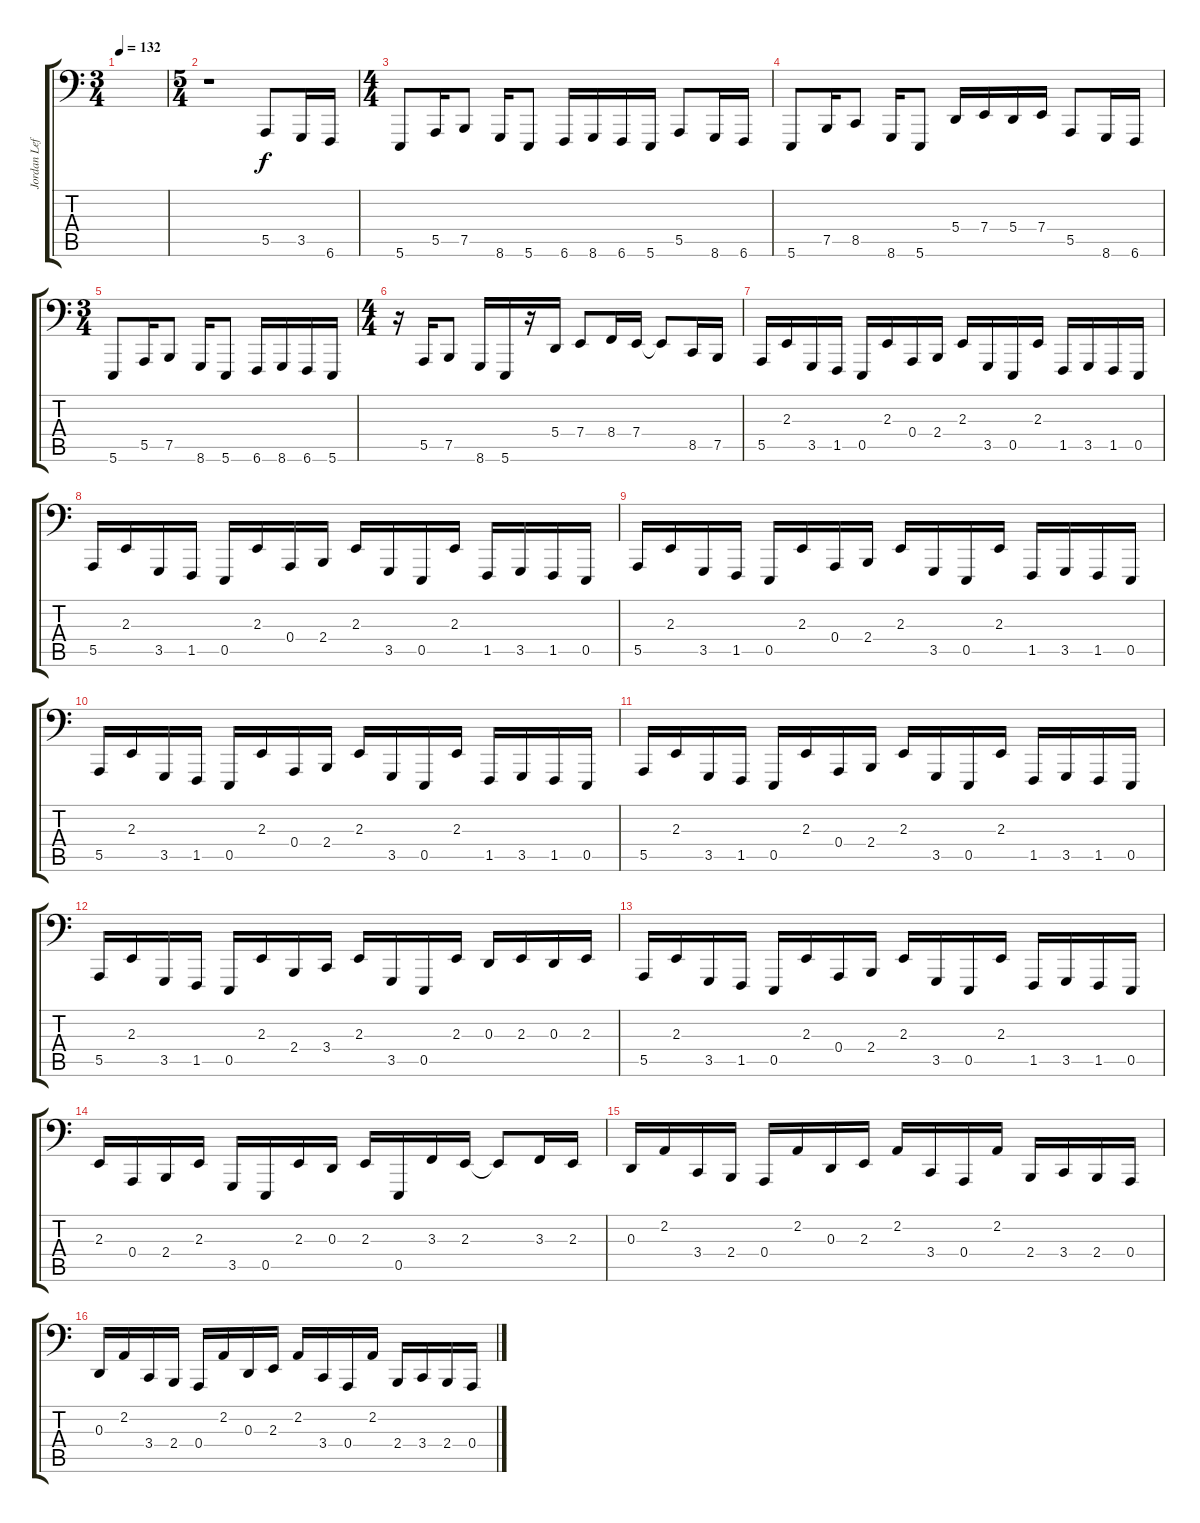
\track ("Jordan Left Hand" "Jordan Lef") {instrument honkytonkpiano}
\staff {score tabs}
\tuning (C3 G2 D2 A1 E1 B0) {hide}
\ts (3 4)
\tempo 132
\clef f4
\ks c
|
\ts (5 4)
r.1 5.5.8 3.5.16 6.6.16 |
\ts (4 4)
5.6.8 5.5.16 7.5.8 8.6.16 5.6.8 6.6.16 8.6.16 6.6.16 5.6.16 5.5.8 8.6.16 6.6.16 |
5.6.8 7.5.16 8.5.8 8.6.16 5.6.8 5.4.16 7.4.16 5.4.16 7.4.16 5.5.8 8.6.16 6.6.16 |
\ts (3 4)
5.6.8 5.5.16 7.5.8 8.6.16 5.6.8 6.6.16 8.6.16 6.6.16 5.6.16 |
\ts (4 4)
r.16 5.5.16 7.5.8 8.6.16 5.6.16 r.16 5.4.16 7.4.8 8.4.16 7.4.16 7.4{t}.8 8.5.16 7.5.16 |
5.5.16 2.3.16 3.5.16 1.5.16 0.5.16 2.3.16 0.4.16 2.4.16 2.3.16 3.5.16 0.5.16 2.3.16 1.5.16 3.5.16 1.5.16 0.5.16 |
5.5.16 2.3.16 3.5.16 1.5.16 0.5.16 2.3.16 0.4.16 2.4.16 2.3.16 3.5.16 0.5.16 2.3.16 1.5.16 3.5.16 1.5.16 0.5.16 |
5.5.16 2.3.16 3.5.16 1.5.16 0.5.16 2.3.16 0.4.16 2.4.16 2.3.16 3.5.16 0.5.16 2.3.16 1.5.16 3.5.16 1.5.16 0.5.16 |
5.5.16 2.3.16 3.5.16 1.5.16 0.5.16 2.3.16 0.4.16 2.4.16 2.3.16 3.5.16 0.5.16 2.3.16 1.5.16 3.5.16 1.5.16 0.5.16 |
5.5.16 2.3.16 3.5.16 1.5.16 0.5.16 2.3.16 0.4.16 2.4.16 2.3.16 3.5.16 0.5.16 2.3.16 1.5.16 3.5.16 1.5.16 0.5.16 |
5.5.16 2.3.16 3.5.16 1.5.16 0.5.16 2.3.16 2.4.16 3.4.16 2.3.16 3.5.16 0.5.16 2.3.16 0.3.16 2.3.16 0.3.16 2.3.16 |
5.5.16 2.3.16 3.5.16 1.5.16 0.5.16 2.3.16 0.4.16 2.4.16 2.3.16 3.5.16 0.5.16 2.3.16 1.5.16 3.5.16 1.5.16 0.5.16 |
2.3.16 0.4.16 2.4.16 2.3.16 3.5.16 0.5.16 2.3.16 0.3.16 2.3.16 0.5.16 3.3.16 2.3.16 2.3{t}.8 3.3.16 2.3.16 |
0.3.16 2.2.16 3.4.16 2.4.16 0.4.16 2.2.16 0.3.16 2.3.16 2.2.16 3.4.16 0.4.16 2.2.16 2.4.16 3.4.16 2.4.16 0.4.16 |
0.3.16 2.2.16 3.4.16 2.4.16 0.4.16 2.2.16 0.3.16 2.3.16 2.2.16 3.4.16 0.4.16 2.2.16 2.4.16 3.4.16 2.4.16 0.4.16
